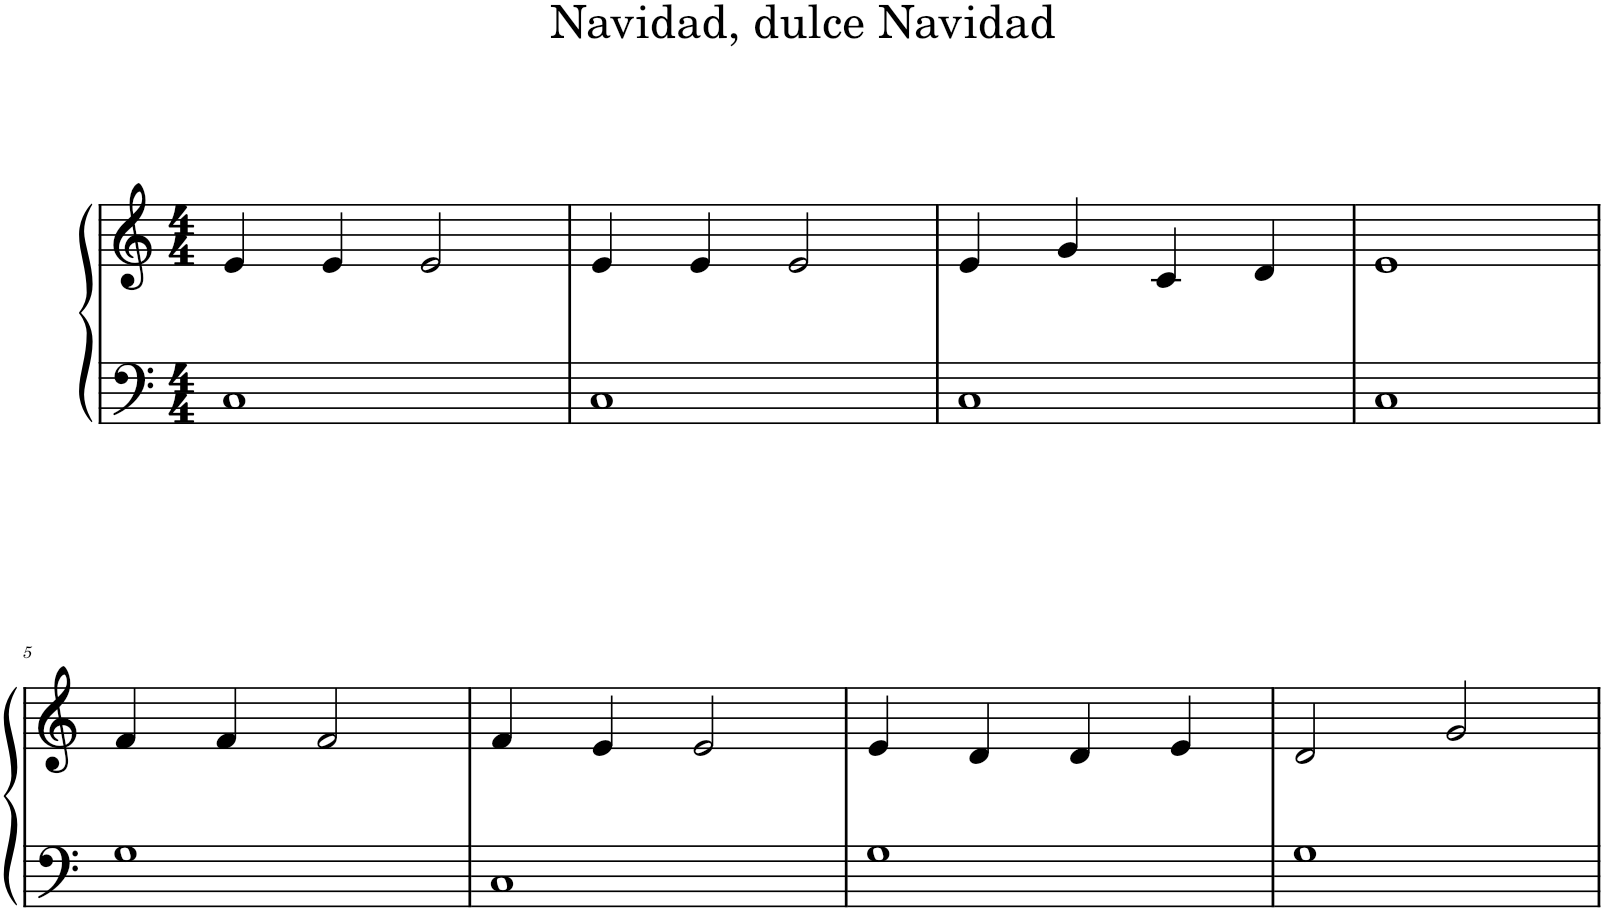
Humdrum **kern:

**kern	**kern
*part1	*part1
*staff2	*staff1
*I"Piano	*
*I'Pno.	*
*clefF4	*clefG2
*k[]	*k[]
*M4/4	*M4/4
=1	=1
1C	4e/
.	4e/
.	2e/
=2	=2
1C	4e/
.	4e/
.	2e/
=3	=3
1C	4e/
.	4g/
.	4c/
.	4d/
=4	=4
1C	1e
!!LO:LB:g=z
=5	=5
1G	4f/
.	4f/
.	2f/
=6	=6
1C	4f/
.	4e/
.	2e/
=7	=7
1G	4e/
.	4d/
.	4d/
.	4e/
=8	=8
1G	2d/
.	2g/
=	=
*-	*-
